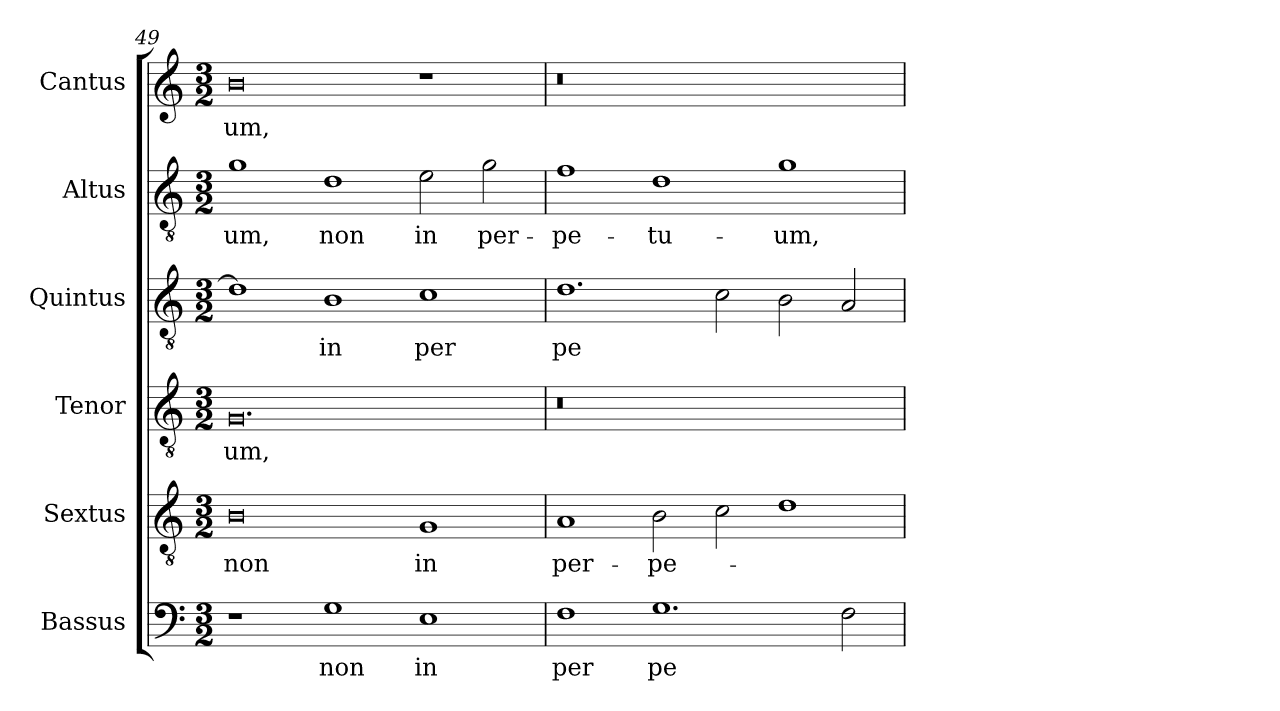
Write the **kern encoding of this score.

**kern	**text	**kern	**text	**kern	**text	**kern	**text	**kern	**text	**kern	**text
*part6	*part6	*part5	*part5	*part4	*part4	*part3	*part3	*part2	*part2	*part1	*part1
*staff6	*staff6	*staff5	*staff5	*staff4	*staff4	*staff3	*staff3	*staff2	*staff2	*staff1	*staff1
*I"Bassus	*	*I"Sextus	*	*I"Tenor	*	*I"Quintus	*	*I"Altus	*	*I"Cantus	*
*clefF4	*	*clefGv2	*	*clefGv2	*	*clefGv2	*	*clefGv2	*	*clefG2	*
*M3/2	*	*M3/2	*	*M3/2	*	*M3/2	*	*M3/2	*	*M3/2	*
=49	=49	=49	=49	=49	=49	=49	=49	=49	=49	=49	=49
!	!	!	!LO:LY:b:cj	!	!LO:LY:b:cj	!	!	!	!LO:LY:b:cj	!	!LO:LY:b:cj
1r	.	0B	non	0.G	um,	1d]	.	1g	-um,	0b	um,
!	!LO:LY:b:cj	!	!	!	!	!	!LO:LY:b:cj	!	!LO:LY:b:cj	!	!
1G	non	.	.	.	.	1B	in	1d	non	.	.
!	!LO:LY:b:cj	!	!LO:LY:b:cj	!	!	!	!LO:LY:b:cj	!	!LO:LY:b:cj	!	!
1E	in	1G	in	.	.	1c	per	2e\	in	1r	.
!	!	!	!	!	!	!	!	!	!LO:LY:b:cj	!	!
.	.	.	.	.	.	.	.	2g\	per-	.	.
=50	=50	=50	=50	=50	=50	=50	=50	=50	=50	=50	=50
!	!LO:LY:b:cj	!	!LO:LY:b:cj	!	!	!	!LO:LY:b:cj	!	!LO:LY:b:cj	!	!
1F	per	1A	per-	0.r	.	1.d	pe	1f	-pe-	0.r	.
!	!LO:LY:b:cj	!	!LO:LY:b:cj	!	!	!	!	!	!LO:LY:b:cj	!	!
1.G	pe	2B\	-pe-	.	.	.	.	1d	-tu-	.	.
.	.	2c\	.	.	.	2c\	.	.	.	.	.
!	!	!	!	!	!	!	!	!	!LO:LY:b:cj	!	!
.	.	1d	.	.	.	2B\	.	1g	-um,	.	.
2F\	.	.	.	.	.	2A/	.	.	.	.	.
=	=	=	=	=	=	=	=	=	=	=	=
*-	*-	*-	*-	*-	*-	*-	*-	*-	*-	*-	*-
